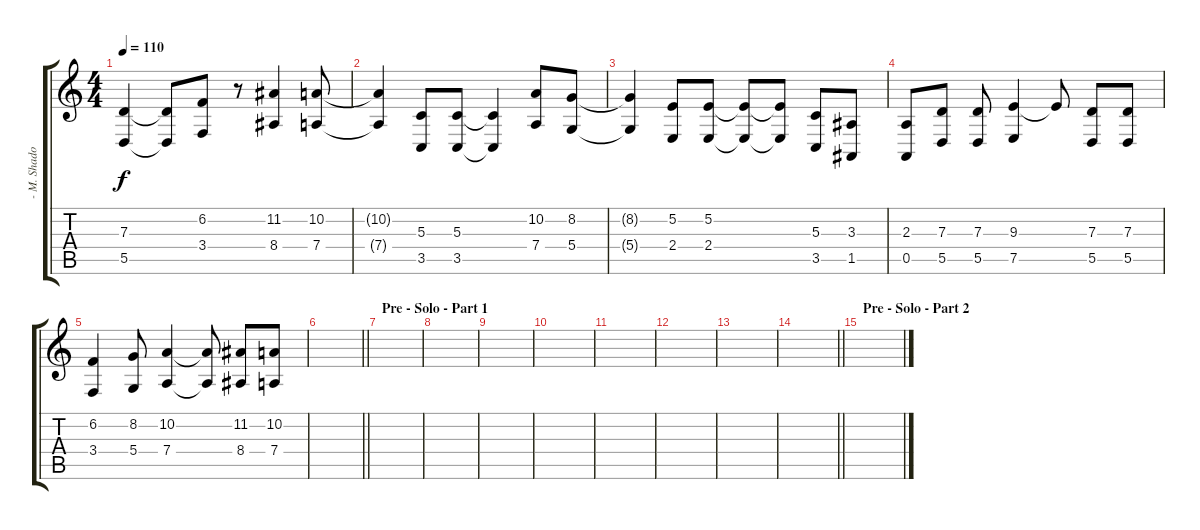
\track ("- M. Shadows - Vocals" "- M. Shado") {instrument lead1square}
\staff {score tabs}
\tuning (E4 B3 G3 D3 A2 D2) {hide}
\ts (4 4)
\tempo 110
\clef g2
\ks c
(7.3{t} 5.5{t}).4{dy f} (7.3{t} 5.5{t}).8 (6.2 3.4).8 r.8 (11.2 8.4).4 (10.2 7.4).8 |
(10.2{t} 7.4{t}).4 (5.3 3.5).8 (5.3 3.5).8 (5.3{t} 3.5{t}).4 (10.2 7.4).8 (8.2 5.4).8 |
(8.2{t} 5.4{t}).4 (5.2 2.4).8 (5.2 2.4).8 (5.2{t} 2.4{t}).8 (5.2{t} 2.4{t}).8 (5.3 3.5).8 (3.3 1.5).8 |
(2.3 0.5).8 (7.3 5.5).8 (7.3 5.5).8 (9.3 7.5).4 9.3{t}.8 (7.3 5.5).8 (7.3 5.5).8 |
(6.2 3.4).4 (8.2 5.4).8 (10.2 7.4).4 (10.2{t} 7.4{t}).8 (11.2 8.4).8 (10.2 7.4).8 |
\barLineRight lightlight
|
\section ("" "Pre - Solo - Part 1")
|
|
|
|
|
|
|
\barLineRight lightlight
|
\section ("" "Pre - Solo - Part 2")
